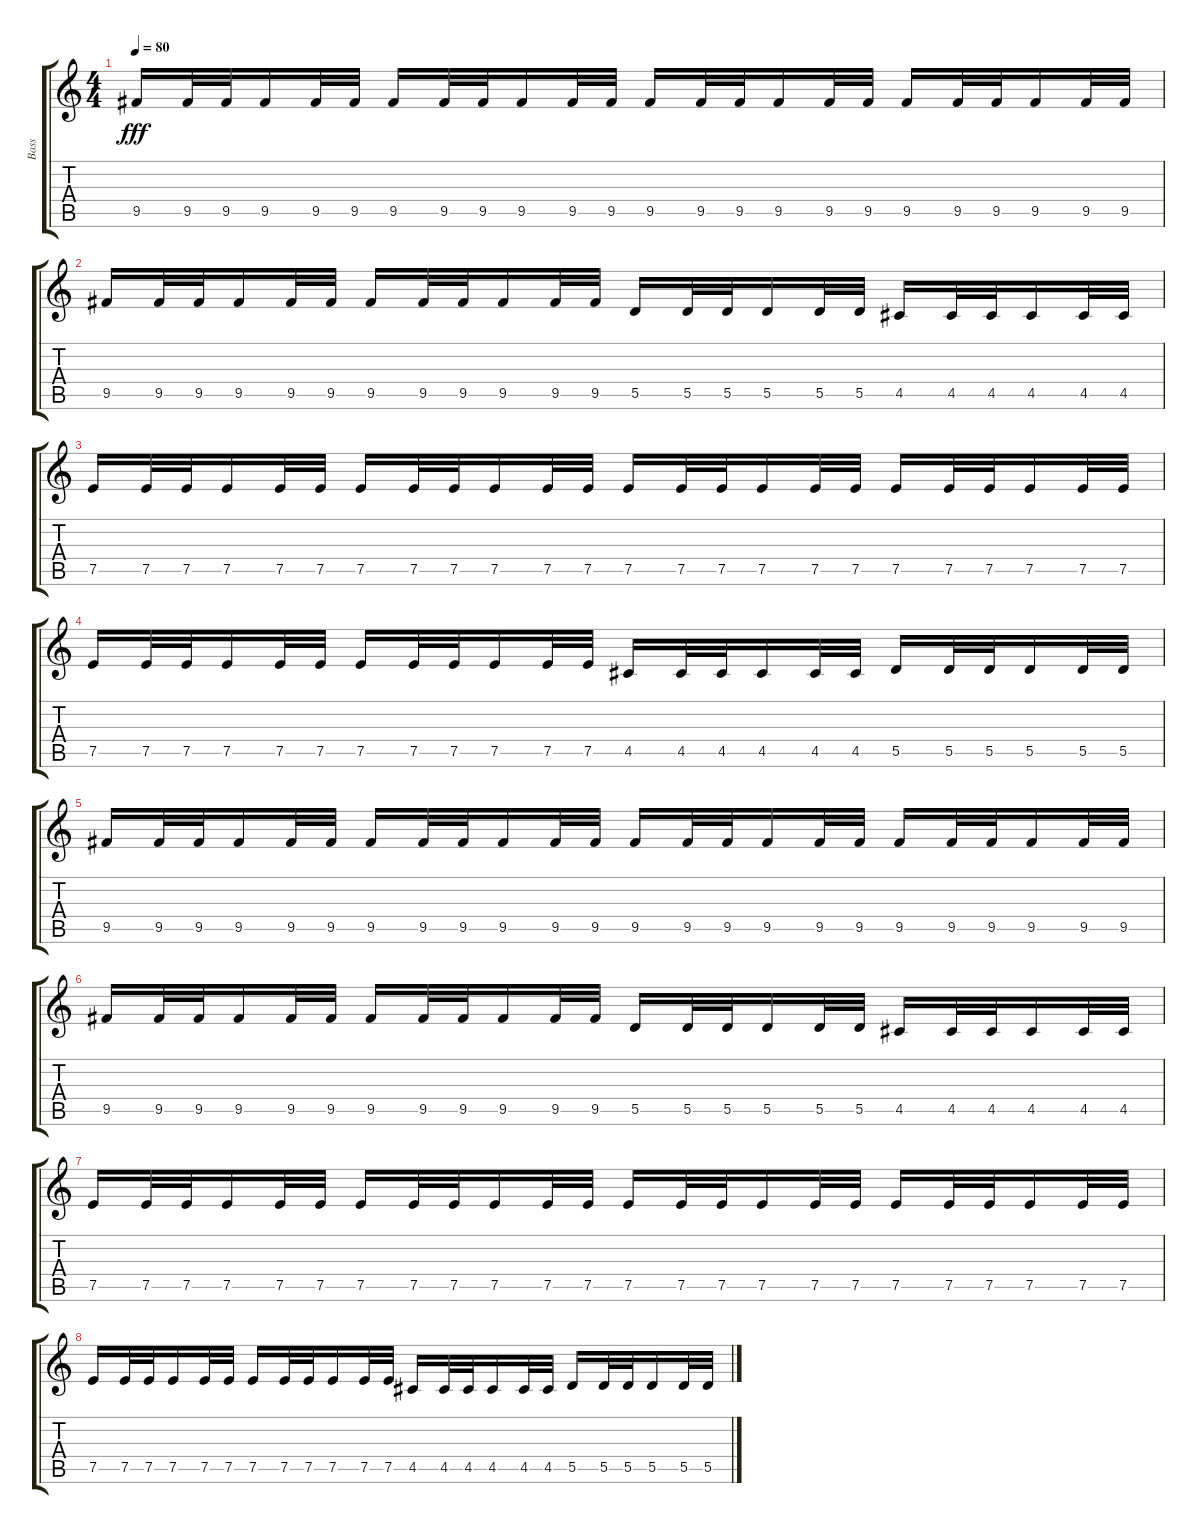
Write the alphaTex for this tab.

\track ("Bass" "Bass") {instrument electricbassfinger}
\staff {score tabs}
\tuning (E4 B3 G3 D3 A2 E2) {hide}
\ts (4 4)
\tempo 80
\clef g2
\ks c
9.5.16{dy fff} 9.5.32 9.5.32 9.5.16 9.5.32 9.5.32 9.5.16 9.5.32 9.5.32 9.5.16 9.5.32 9.5.32 9.5.16 9.5.32 9.5.32 9.5.16 9.5.32 9.5.32 9.5.16 9.5.32 9.5.32 9.5.16 9.5.32 9.5.32 |
9.5.16 9.5.32 9.5.32 9.5.16 9.5.32 9.5.32 9.5.16 9.5.32 9.5.32 9.5.16 9.5.32 9.5.32 5.5.16 5.5.32 5.5.32 5.5.16 5.5.32 5.5.32 4.5.16 4.5.32 4.5.32 4.5.16 4.5.32 4.5.32 |
7.5.16 7.5.32 7.5.32 7.5.16 7.5.32 7.5.32 7.5.16 7.5.32 7.5.32 7.5.16 7.5.32 7.5.32 7.5.16 7.5.32 7.5.32 7.5.16 7.5.32 7.5.32 7.5.16 7.5.32 7.5.32 7.5.16 7.5.32 7.5.32 |
7.5.16 7.5.32 7.5.32 7.5.16 7.5.32 7.5.32 7.5.16 7.5.32 7.5.32 7.5.16 7.5.32 7.5.32 4.5.16 4.5.32 4.5.32 4.5.16 4.5.32 4.5.32 5.5.16 5.5.32 5.5.32 5.5.16 5.5.32 5.5.32 |
9.5.16 9.5.32 9.5.32 9.5.16 9.5.32 9.5.32 9.5.16 9.5.32 9.5.32 9.5.16 9.5.32 9.5.32 9.5.16 9.5.32 9.5.32 9.5.16 9.5.32 9.5.32 9.5.16 9.5.32 9.5.32 9.5.16 9.5.32 9.5.32 |
9.5.16 9.5.32 9.5.32 9.5.16 9.5.32 9.5.32 9.5.16 9.5.32 9.5.32 9.5.16 9.5.32 9.5.32 5.5.16 5.5.32 5.5.32 5.5.16 5.5.32 5.5.32 4.5.16 4.5.32 4.5.32 4.5.16 4.5.32 4.5.32 |
7.5.16 7.5.32 7.5.32 7.5.16 7.5.32 7.5.32 7.5.16 7.5.32 7.5.32 7.5.16 7.5.32 7.5.32 7.5.16 7.5.32 7.5.32 7.5.16 7.5.32 7.5.32 7.5.16 7.5.32 7.5.32 7.5.16 7.5.32 7.5.32 |
7.5.16 7.5.32 7.5.32 7.5.16 7.5.32 7.5.32 7.5.16 7.5.32 7.5.32 7.5.16 7.5.32 7.5.32 4.5.16 4.5.32 4.5.32 4.5.16 4.5.32 4.5.32 5.5.16 5.5.32 5.5.32 5.5.16 5.5.32 5.5.32
